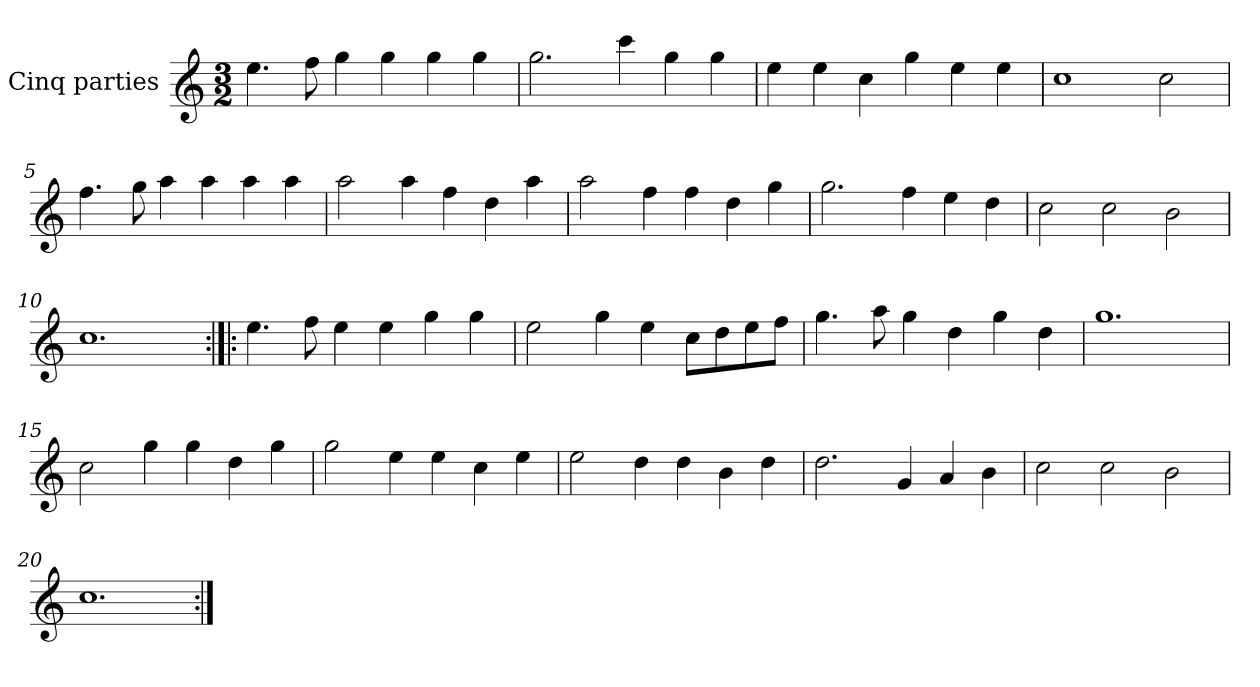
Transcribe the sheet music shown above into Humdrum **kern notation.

**kern
*part1
*staff1
*I"Cinq parties
*clefG2
*k[]
*M3/2
*MM180
=1
4.ee\
8ff\
4gg\
4gg\
4gg\
4gg\
=2
2.gg\
4ccc\
4gg\
4gg\
=3
4ee\
4ee\
4cc\
4gg\
4ee\
4ee\
=4
1cc
2cc\
=5
4.ff\
8gg\
4aa\
4aa\
4aa\
4aa\
=6
2aa\
4aa\
4ff\
4dd\
4aa\
=7
2aa\
4ff\
4ff\
4dd\
4gg\
=8
2.gg\
4ff\
4ee\
4dd\
=9
2cc\
2cc\
2b\
=10
1.cc
=11:|!|:
4.ee\
8ff\
4ee\
4ee\
4gg\
4gg\
=12
2ee\
4gg\
4ee\
8cc\L
8dd\
8ee\
8ff\J
=13
4.gg\
8aa\
4gg\
4dd\
4gg\
4dd\
=14
1.gg
=15
2cc\
4gg\
4gg\
4dd\
4gg\
=16
2gg\
4ee\
4ee\
4cc\
4ee\
=17
2ee\
4dd\
4dd\
4b\
4dd\
=18
2.dd\
4g/
4a/
4b\
=19
2cc\
2cc\
2b\
=20
1.cc
=:|!
*-
